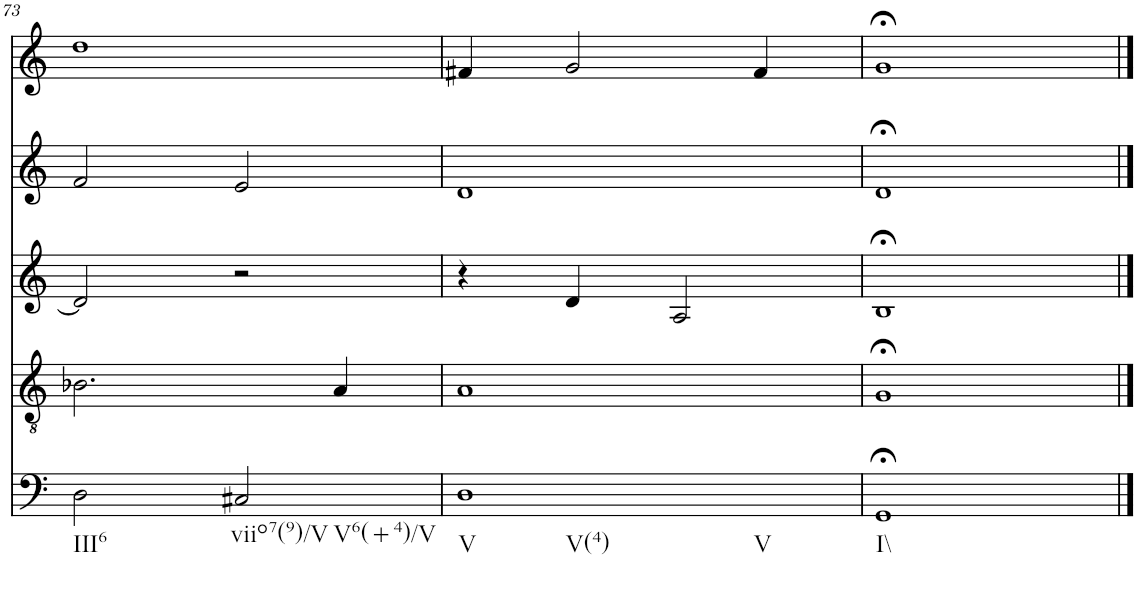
**kern	**kern	**kern	**kern	**kern
*part5	*part4	*part3	*part2	*part1
*staff5	*staff4	*staff3	*staff2	*staff1
*I"vox	*I"vox	*I"vox	*I"vox	*I"vox
!!LO:PB:g=z
*clefF4	*clefGv2	*clefG2	*clefG2	*clefG2
*k[]	*k[]	*k[]	*k[]	*k[]
*M4/4	*M4/4	*M4/4	*M4/4	*M4/4
=73	=73	=73	=73	=73
!LO:TX:b:t=III6	!	!	!	!
2D\	2.B-X\	2d/]	2f/	1dd
!LO:TX:b:t=viio7(9)/V	!	!	!	!
!LO:TX:b:t=V6(+4)/V	!	!	!	!
2C#X/	.	2r	2e/	.
.	4A/	.	.	.
=74	=74	=74	=74	=74
!LO:TX:b:t=V	!	!	!	!
!LO:TX:b:t=V(4)	!	!	!	!
!LO:TX:b:t=V	!	!	!	!
1D	1A	4r	1d	4f#X/
.	.	4d/	.	2g/
.	.	2A/	.	.
.	.	.	.	4f#/
=75	=75	=75	=75	=75
!LO:TX:b:t=I\\	!	!	!	!
1GG;<	1G;<	1B;<	1d;<	1g;<
==	==	==	==	==
*-	*-	*-	*-	*-
